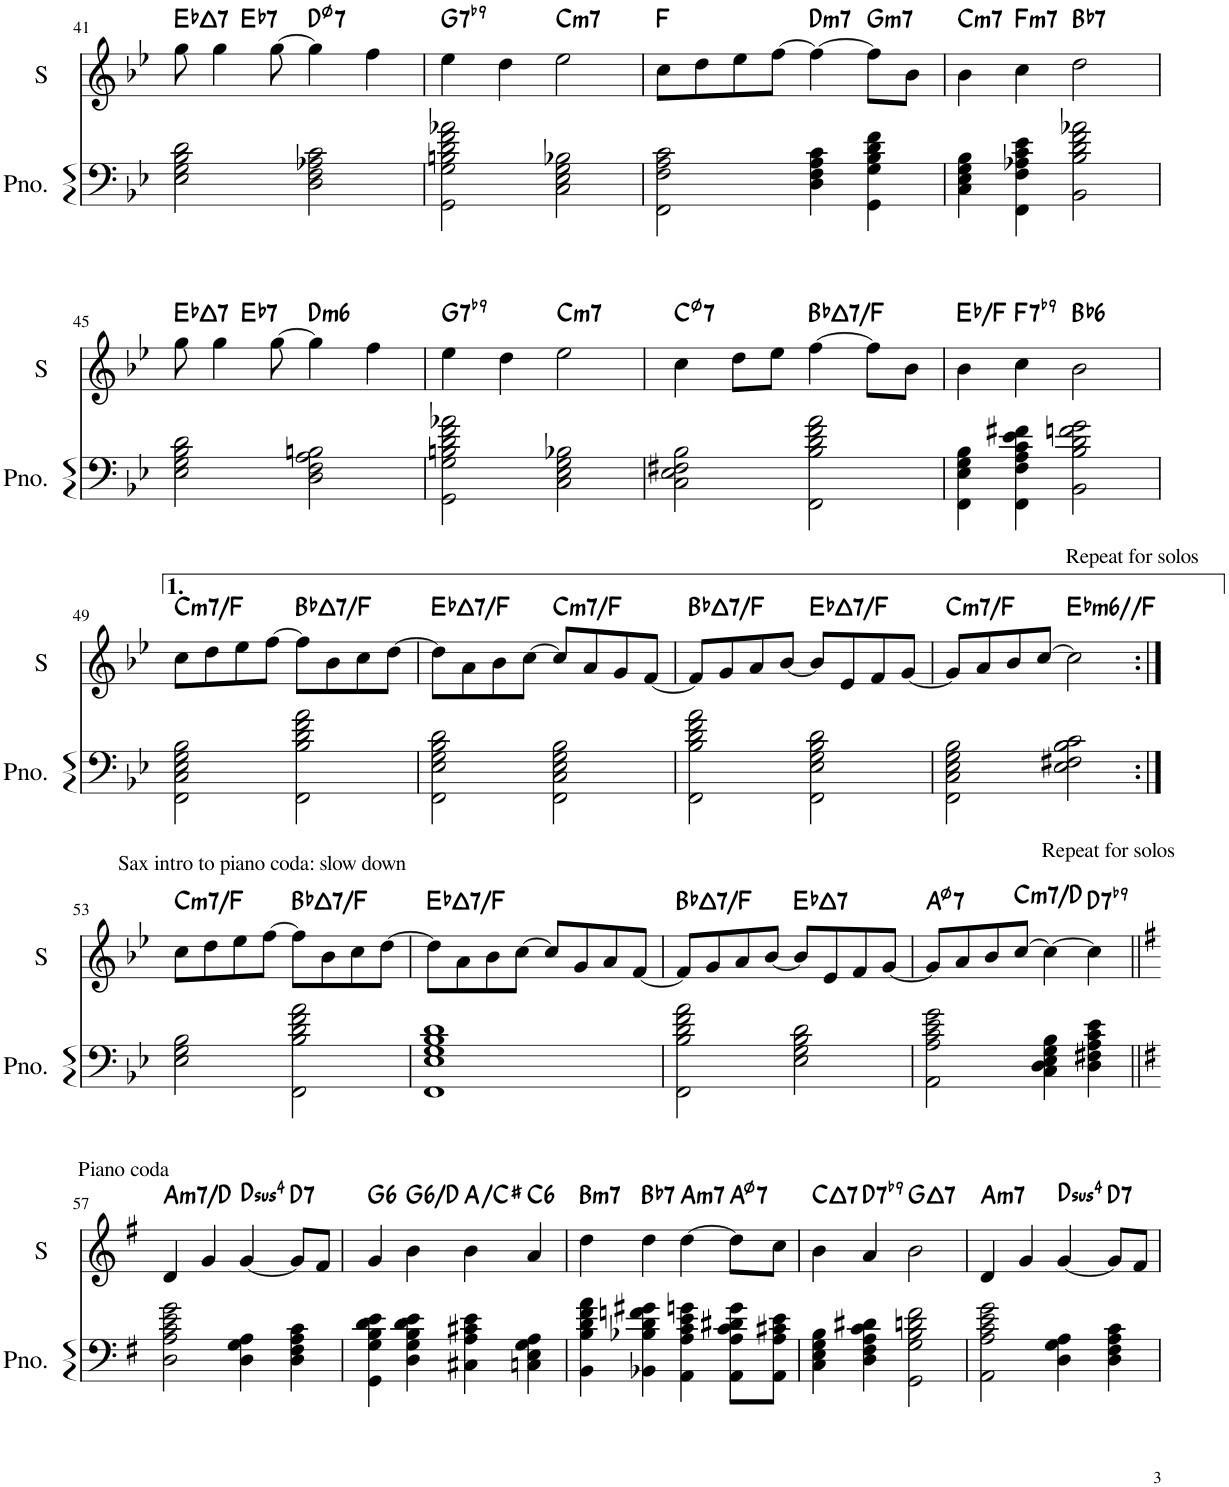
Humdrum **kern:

**kern	**kern	**harte
*part2	*part1	*part1
*staff2	*staff1	*
*I"Piano	*I"Soprano	*
*I'Pno.	*I'S	*
!!LO:PB:g=z
*clefF4	*clefG2	*
*k[b-e-]	*k[b-e-]	*
*M4/4	*M4/4	*
=41	=41	=41
!	!	!LO:H:kt=7
*	*^	*
2E-\ 2G\ 2B-\ 2d\	8gg\	4ryy	Eb:maj7
.	4gg\	.	.
!	!	!	!LO:H:kt=7
.	.	2.ryy	Eb:7
.	[8gg\	.	.
!	!	!	!LO:H:kt=7
2D\ 2F\ 2A-X\ 2c\	4gg\]	.	D:hdim7
.	4ff\	.	.
=42	=42	=42	=42
!	!	!	!LO:H:kt=7
*	*v	*v	*
2GG\ 2G\ 2Bn\ 2d\ 2f\ 2a-X\	4ee-\	G:7(b9)
.	4dd\	.
!	!	!LO:H:kt=m7
2C\ 2E-\ 2G\ 2B-X\	2ee-\	C:min7
=43	=43	=43
2FF\ 2F\ 2A\ 2c\	8cc\L	F:maj
.	8dd\	.
.	8ee-\	.
.	[8ff\J	.
!	!	!LO:H:kt=m7
4D\ 4F\ 4A\ 4c\	4ff\_	D:min7
!	!	!LO:H:kt=m7
4GG\ 4G\ 4B-\ 4d\ 4f\	8ff\L]	G:min7
.	8b-\J	.
=44	=44	=44
!	!	!LO:H:kt=m7
4C\ 4E-\ 4G\ 4B-\	4b-\	C:min7
!	!	!LO:H:kt=m7
4FF\ 4F\ 4A-X\ 4c\ 4e-\	4cc\	F:min7
!	!	!LO:H:kt=7
2BB-\ 2B-\ 2d\ 2f\ 2a-X\	2dd\	Bb:7
!!LO:LB:g=z
=45	=45	=45
!	!	!LO:H:kt=7
*	*^	*
2E-\ 2G\ 2B-\ 2d\	8gg\	4ryy	Eb:maj7
.	4gg\	.	.
!	!	!	!LO:H:kt=7
.	.	2.ryy	Eb:7
.	[8gg\	.	.
!	!	!	!LO:H:kt=m6
2D\ 2F\ 2A\ 2Bn\	4gg\]	.	D:min6
.	4ff\	.	.
=46	=46	=46	=46
!	!	!	!LO:H:kt=7
*	*v	*v	*
2GG\ 2G\ 2Bn\ 2d\ 2f\ 2a-X\	4ee-\	G:7(b9)
.	4dd\	.
!	!	!LO:H:kt=m7
2C\ 2E-\ 2G\ 2B-X\	2ee-\	C:min7
=47	=47	=47
!	!	!LO:H:kt=7
2C\ 2E-\ 2F#X\ 2B-\	4cc\	C:hdim7
.	8dd\L	.
.	8ee-\J	.
!	!	!LO:H:kt=7
2FF\ 2B-\ 2d\ 2f\ 2a\	[4ff\	Bb:maj7/5
.	8ff\L]	.
.	8b-\J	.
=48	=48	=48
4FF\ 4E-\ 4G\ 4B-\	4b-\	Eb:maj/2
!	!	!LO:H:kt=7
4FF\ 4F\ 4A\ 4c\ 4e-\ 4f#X\	4cc\	F:7(b9)
!	!	!LO:H:kt=6
2BB-\ 2B-\ 2d\ 2fn\ 2g\	2b-\	Bb:maj6
!!LO:LB:g=z
=49	=49	=49
!	!	!LO:H:kt=m7
2FF\ 2C\ 2E-\ 2G\ 2B-\	8cc\L	C:min7/4
.	8dd\	.
.	8ee-\	.
.	[8ff\J	.
!	!	!LO:H:kt=7
2FF\ 2B-\ 2d\ 2f\ 2a\	8ff\L]	Bb:maj7/5
.	8b-\	.
.	8cc\	.
.	[8dd\J	.
=50	=50	=50
!	!	!LO:H:kt=7
2FF\ 2E-\ 2G\ 2B-\ 2d\	8dd\L]	Eb:maj7/2
.	8a\	.
.	8b-\	.
.	[8cc\J	.
!	!	!LO:H:kt=m7
2FF\ 2C\ 2E-\ 2G\ 2B-\	8cc/L]	C:min7/4
.	8a/	.
.	8g/	.
.	[8f/J	.
=51	=51	=51
!	!	!LO:H:kt=7
2FF\ 2B-\ 2d\ 2f\ 2a\	8f/L]	Bb:maj7/5
.	8g/	.
.	8a/	.
.	[8b-/J	.
!	!	!LO:H:kt=7
2FF\ 2E-\ 2G\ 2B-\ 2d\	8b-/L]	Eb:maj7/2
.	8e-/	.
.	8f/	.
.	[8g/J	.
=52	=52	=52
!	!	!LO:H:kt=m7
2FF\ 2C\ 2E-\ 2G\ 2B-\	8g/L]	C:min7/4
.	8a/	.
.	8b-/	.
.	[8cc/J	.
!	!LO:TX:a:t=Repeat for solos	!LO:H:kt=m6/
2E-\ 2F#X\ 2B-\ 2c\	2cc\]	Eb:min/2
!!LO:LB:g=z
=53:|!	=53:|!	=53:|!
!	!LO:TX:a:t=Sax intro to piano coda&colon; slow down	!LO:H:n=1:kt=m7
!	!	!LO:H:n=2:kt=N.C.
2E-\ 2G\ 2B-\	8cc\L	C:min7/4 N
.	8dd\	.
.	8ee-\	.
.	[8ff\J	.
!	!	!LO:H:kt=7
2FF\ 2B-\ 2d\ 2f\ 2a\	8ff\L]	Bb:maj7/5
.	8b-\	.
.	8cc\	.
.	[8dd\J	.
=54	=54	=54
!	!	!LO:H:kt=7
1FF 1E- 1G 1B- 1d	8dd\L]	Eb:maj7/2
.	8a\	.
.	8b-\	.
.	[8cc\J	.
.	8cc/L]	.
.	8g/	.
.	8a/	.
.	[8f/J	.
=55	=55	=55
!	!	!LO:H:kt=7
2FF\ 2B-\ 2d\ 2f\ 2a\	8f/L]	Bb:maj7/5
.	8g/	.
.	8a/	.
.	[8b-/J	.
!	!	!LO:H:kt=7
2E-\ 2G\ 2B-\ 2d\	8b-/L]	Eb:maj7
.	8e-/	.
.	8f/	.
.	[8g/J	.
=56	=56	=56
!	!	!LO:H:kt=7
2AA\ 2A\ 2c\ 2e-\ 2g\	8g/L]	A:hdim7
.	8a/	.
.	8b-/	.
.	[8cc/J	.
!	!LO:TX:a:t=Repeat for solos	!LO:H:kt=m7
4C\ 4D\ 4E-\ 4G\ 4B-\	4cc\_	C:min7/2
!	!	!LO:H:kt=7
4D\ 4F#X\ 4A\ 4c\ 4e-\	4cc\]	D:7(b9)
!!LO:LB:g=z
=57||	=57||	=57||
*k[f#]	*k[f#]	*
!	!LO:TX:a:t=Piano coda	!LO:H:kt=m7
2D\ 2A\ 2c\ 2e\ 2g\	4d/	A:min7/4
.	4g/	.
!	!	!LO:H:kt=4
4D\ 4G\ 4A\	[4g/	D:sus4
!	!	!LO:H:kt=7
4D\ 4F#\ 4A\ 4c\	8g/L]	D:7
.	8f#/J	.
=58	=58	=58
!	!	!LO:H:kt=6
4GG\ 4G\ 4B\ 4d\ 4e\	4g/	G:maj6
!	!	!LO:H:kt=6
4D\ 4G\ 4B\ 4d\ 4e\	4b\	G:maj6/5
4C#X\ 4A\ 4c#X\ 4e\	4b\	A:maj/3
!	!	!LO:H:kt=6
4Cn\ 4E\ 4G\ 4A\	4a/	C:maj6
=59	=59	=59
!	!	!LO:H:kt=m7
4BB\ 4B\ 4d\ 4f#\ 4a\	4dd\	B:min7
!	!	!LO:H:kt=7
4BB-X\ 4B-X\ 4d\ 4fn\ 4g#X\	4dd\	Bb:7
!	!	!LO:H:kt=m7
4AA\ 4A\ 4c\ 4e\ 4gn\	[4dd\	A:min7
!	!	!LO:H:kt=7
8AA\ 8A\ 8c\ 8d#X\ 8g\L	8dd\L]	A:hdim7
!	!	!LO:H:kt=N.C.
8AA\ 8A\ 8c#X\ 8e\J	8cc\J	N
=60	=60	=60
!	!	!LO:H:kt=7
4C\ 4E\ 4G\ 4B\	4b\	C:maj7
!	!	!LO:H:kt=7
4D\ 4F#\ 4A\ 4c\ 4d#X\	4a/	D:7(b9)
!	!	!LO:H:kt=7
2GG\ 2G\ 2B\ 2dn\ 2f#\	2b\	G:maj7
=61	=61	=61
!	!	!LO:H:kt=m7
2AA\ 2A\ 2c\ 2e\ 2g\	4d/	A:min7
.	4g/	.
!	!	!LO:H:kt=4
4D\ 4G\ 4A\	[4g/	D:sus4
!	!	!LO:H:kt=7
4D\ 4F#\ 4A\ 4c\	8g/L]	D:7
.	8f#/J	.
=	=	=
*-	*-	*-
